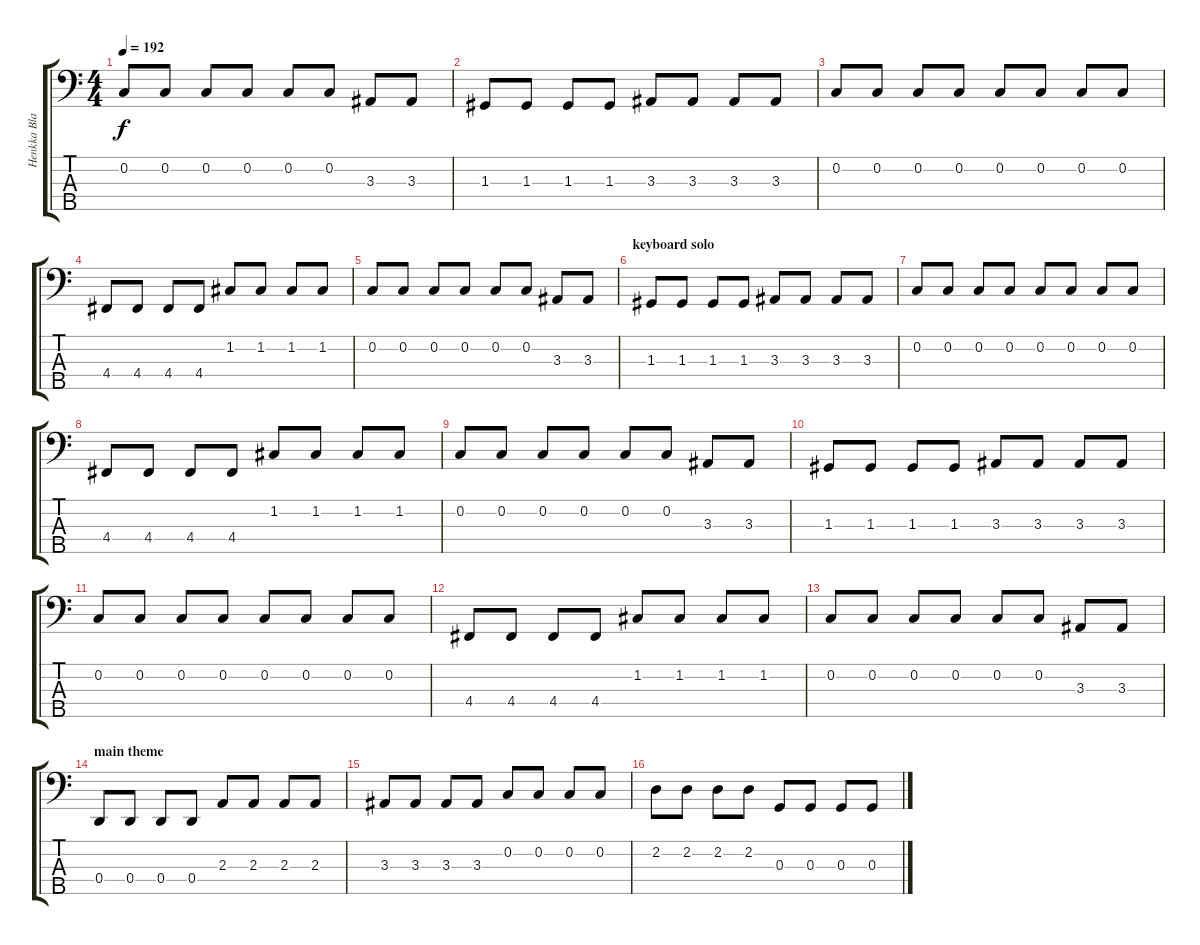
\track ("Henkka Blacksmith" "Henkka Bla") {instrument electricbasspick}
\staff {score tabs}
\tuning (F2 C2 G1 D1 A0) {hide}
\ts (4 4)
\tempo 192
\clef f4
\ks c
0.2.8{dy f} 0.2.8 0.2.8 0.2.8 0.2.8 0.2.8 3.3.8 3.3.8 |
1.3.8 1.3.8 1.3.8 1.3.8 3.3.8 3.3.8 3.3.8 3.3.8 |
0.2.8 0.2.8 0.2.8 0.2.8 0.2.8 0.2.8 0.2.8 0.2.8 |
4.4.8 4.4.8 4.4.8 4.4.8 1.2.8 1.2.8 1.2.8 1.2.8 |
0.2.8 0.2.8 0.2.8 0.2.8 0.2.8 0.2.8 3.3.8 3.3.8 |
\section ("" "keyboard solo")
1.3.8 1.3.8 1.3.8 1.3.8 3.3.8 3.3.8 3.3.8 3.3.8 |
0.2.8 0.2.8 0.2.8 0.2.8 0.2.8 0.2.8 0.2.8 0.2.8 |
4.4.8 4.4.8 4.4.8 4.4.8 1.2.8 1.2.8 1.2.8 1.2.8 |
0.2.8 0.2.8 0.2.8 0.2.8 0.2.8 0.2.8 3.3.8 3.3.8 |
1.3.8 1.3.8 1.3.8 1.3.8 3.3.8 3.3.8 3.3.8 3.3.8 |
0.2.8 0.2.8 0.2.8 0.2.8 0.2.8 0.2.8 0.2.8 0.2.8 |
4.4.8 4.4.8 4.4.8 4.4.8 1.2.8 1.2.8 1.2.8 1.2.8 |
0.2.8 0.2.8 0.2.8 0.2.8 0.2.8 0.2.8 3.3.8 3.3.8 |
\section ("" "main theme")
0.4.8 0.4.8 0.4.8 0.4.8 2.3.8 2.3.8 2.3.8 2.3.8 |
3.3.8 3.3.8 3.3.8 3.3.8 0.2.8 0.2.8 0.2.8 0.2.8 |
2.2.8 2.2.8 2.2.8 2.2.8 0.3.8 0.3.8 0.3.8 0.3.8
